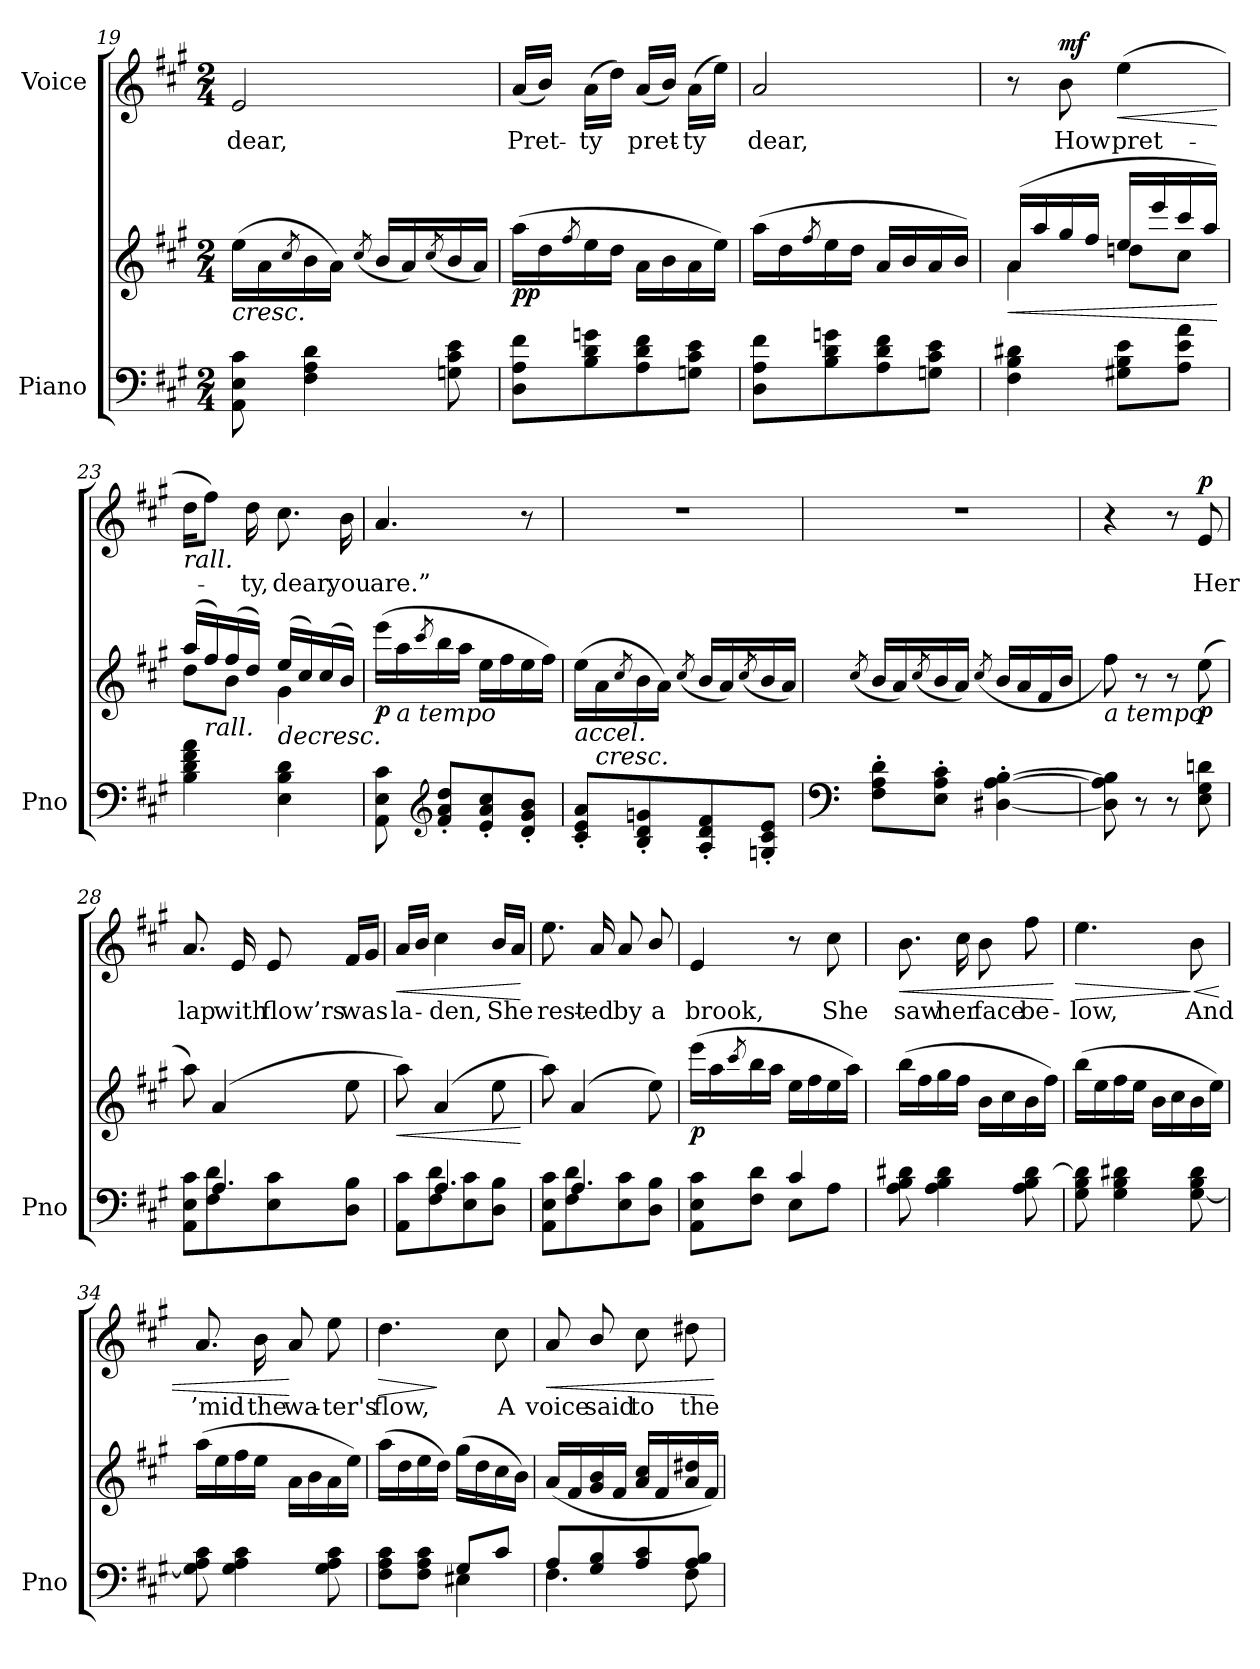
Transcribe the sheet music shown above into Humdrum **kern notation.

**kern	**kern	**dynam	**kern	**text	**dynam
*part2	*part2	*part2	*part1	*part1	*part1
*staff3	*staff2	*staff2/3	*staff1	*staff1	*staff1
*I"Piano	*	*	*I"Voice	*	*
*I'Pno	*	*	*	*	*
!!LO:LB:g=z
*clefF4	*clefG2	*	*clefG2	*	*
*k[f#c#g#]	*k[f#c#g#]	*	*k[f#c#g#]	*	*
*M2/4	*M2/4	*	*M2/4	*	*
=19	=19	=19	=19	=19	=19
!	!	!LO:HP:b	!	!LO:LY:b	!
8AA\ 8E\ 8c#\	(16ee\LL	<	2e/	dear,	.
.	16a\	.	.	.	.
.	8qcc#/	.	.	.	.
4F#\ 4A\ 4d\	16b\	.	.	.	.
.	16a\JJ)	.	.	.	.
.	(8qcc#/	.	.	.	.
.	16b/LL	.	.	.	.
.	16a/)	.	.	.	.
.	(8qcc#/	.	.	.	.
8Gn\ 8c#\ 8e\	16b/	.	.	.	.
.	16a/JJ)	.	.	.	.
=20	=20	=20	=20	=20	=20
!	!	!LO:DY:b	!	!LO:LY:b	!
8D\ 8A\ 8f#\L	(16aa\LL	pp	(16a/LL	Pret-	.
.	16dd\	.	16b/JJ)	.	.
.	8qff#/	.	.	.	.
!	!	!	!	!LO:LY:b	!
8B\ 8d\ 8gn\	16ee\	.	(16a\LL	-ty	.
.	16dd\JJ	.	16dd\JJ)	.	.
!	!	!	!	!LO:LY:b	!
8A\ 8d\ 8f#\	16a\LL	.	(16a/LL	pret-	.
.	16b\	.	16b/JJ)	.	.
!	!	!	!	!LO:LY:b	!
8Gn\ 8c#\ 8e\J	16a\	.	(16a\LL	-ty	.
.	16ee\JJ)	.	16ee\JJ)	.	.
!!LO:PB:g=z
=21	=21	=21	=21	=21	=21
!	!	!	!	!LO:LY:b	!
8D\ 8A\ 8f#\L	(16aa\LL	.	2a/	dear,	.
.	16dd\	.	.	.	.
.	8qff#/	.	.	.	.
8B\ 8d\ 8gn\	16ee\	.	.	.	.
.	16dd\JJ	.	.	.	.
8A\ 8d\ 8f#\	16a/LL	.	.	.	.
.	16b/	.	.	.	.
8Gn\ 8c#\ 8e\J	16a/	.	.	.	.
.	16b/JJ)	.	.	.	.
=22	=22	=22	=22	=22	=22
!	!	!LO:HP:b	!	!	!
*	*^	*	*	*	*
4F#\ 4B\ 4d#X\	(16a/LL	4a\	<	8r	.	.
.	16aa/	.	.	.	.	.
!	!	!	!	!	!LO:LY:b	!LO:DY:a
.	16gg#/	.	.	8b\	How	mf
.	16ff#/JJ	.	.	.	.	.
!	!	!	!	!	!LO:LY:b	!LO:HP:b
8G#X\ 8B\ 8e\L	16ee/LL	8ddn\L	.	(4ee\	pret-	<
.	16eee/	.	.	.	.	.
8A\ 8e\ 8a\J	16ccc#/	8cc#\J	.	.	.	.
.	16aa/JJ)	.	.	.	.	.
*	*v	*v	*	*	*	*
.	.	[	.	.	[
!!LO:LB:g=z
=23	=23	=23	=23	=23	=23
*	*^	*	*	*	*
!	!	!	!	!LO:TX:b:i:t=rall.	!	!
4B\ 4d\ 4f#\ 4a\	(16aa/LL	8dd\L	.	16dd\KL	.	.
!	!LO:TX:b:i:t=rall.	!	!	!	!	!
.	16ff#/)	.	.	8ff#\J)	.	.
.	(16ff#/	8b\J	.	.	.	.
!	!	!	!	!	!LO:LY:b	!
.	16dd/JJ)	.	.	16dd\	-ty,	.
!	!	!	!LO:HP:b	!	!LO:LY:b	!
4E\ 4B\ 4d\	(16ee/LL	4g#\	>	8.cc#\	dear,	.
.	16cc#/)	.	.	.	.	.
.	(16cc#/	.	.	.	.	.
!	!	!	!	!	!LO:LY:b	!
.	16b/JJ)	.	.	16b\	you	.
*	*v	*v	*	*	*	*
.	.	[	.	.	.
=24	=24	=24	=24	=24	=24
!	!	!LO:DY:b	!	!LO:LY:b	!
8AA\ 8E\ 8c#\	(16eee\LL	p	4.a/	are.”	.
!	!LO:TX:b:i:t=a tempo	!	!	!	!
.	16aa\	.	.	.	.
*clefG2	*	*	*	*	*
.	8qccc#/	.	.	.	.
8f#/' 8a/' 8dd/'L	16bb\	.	.	.	.
.	16aa\JJ	.	.	.	.
8e/' 8a/' 8cc#/'	16ee\LL	.	.	.	.
.	16ff#\	.	.	.	.
8d/' 8g#/' 8b/'J	16ee\	.	8r	.	.
.	16ff#\JJ)	.	.	.	.
!!LO:LB:g=z
=25	=25	=25	=25	=25	=25
!	!LO:TX:b:i:t=accel.	!	!	!	!
8c#/' 8e/' 8a/'L	(16ee\LL	.	2r	.	.
!	!	!LO:HP:b	!	!	!
.	16a\	<	.	.	.
.	8qcc#/	.	.	.	.
8B/' 8d/' 8gn/'	16b\	.	.	.	.
.	16a\JJ)	.	.	.	.
.	(8qcc#/	.	.	.	.
8A/' 8d/' 8f#/'	16b/LL	.	.	.	.
.	16a/)	.	.	.	.
.	(8qcc#/	.	.	.	.
8Gn/' 8c#/' 8e/'J	16b/	.	.	.	.
.	16a/JJ)	.	.	.	.
=26	=26	=26	=26	=26	=26
*clefF4	*	*	*	*	*
.	(8qcc#/	.	.	.	.
8F#\' 8A\' 8d\'L	16b/LL	.	2r	.	.
.	16a/)	.	.	.	.
.	(8qcc#/	.	.	.	.
8E\' 8A\' 8c#\'J	16b/	.	.	.	.
.	16a/JJ)	.	.	.	.
.	(>8qcc#/	.	.	.	.
[4D#X\' [4A\' [4B\'	16b/LL	.	.	.	.
.	16a/	.	.	.	.
.	16f#/	]	.	.	.
.	16b/JJ	.	.	.	.
=27	=27	=27	=27	=27	=27
!	!LO:TX:b:i:t=a tempo	!	!	!	!
8D#\] 8A\] 8B\]	8ff#\)	.	4r	.	.
8r	8r	.	.	.	.
8r	8r	.	8r	.	.
!	!	!LO:DY:b	!	!LO:LY:b	!LO:DY:a
8E\ 8G#\ 8dn\	(8ee\	p	8e/	Her	p
!!LO:LB:g=z
=28	=28	=28	=28	=28	=28
*^	*	*	*	*	*
!	!	!	!	!	!LO:LY:b	!
8ryy	8AA\ 8E\ 8c#\L	8aa\)	.	8.a/	lap	.
4.A/	8F#\ 8d\	(4a/	.	.	.	.
!	!	!	!	!	!LO:LY:b	!
.	.	.	.	16e/	with	.
!	!	!	!	!	!LO:LY:b	!
.	8E\ 8c#\	.	.	8e/	flow’rs	.
!	!	!	!	!	!LO:LY:b	!
.	8D\ 8B\J	8ee\	.	16f#/LL	was	.
.	.	.	.	16g#/JJ	.	.
=29	=29	=29	=29	=29	=29	=29
!	!	!	!LO:HP:b	!	!LO:LY:b	!LO:HP:b
8ryy	8AA\ 8c#\L	8aa\)	<	16a/LL	la-	<
.	.	.	.	16b/JJ	.	.
!	!	!	!	!	!LO:LY:b	!
4.A/	8F#\ 8d\	(4a/	.	4cc#\	-den,	.
.	8E\ 8c#\	.	.	.	.	.
!	!	!	!	!	!LO:LY:b	!
.	8D\ 8B\J	8ee\	.	16b/LL	She	.
.	.	.	.	16a/JJ	.	.
*v	*v	*	*	*	*	*
.	.	[	.	.	[
=30	=30	=30	=30	=30	=30
*^	*	*	*	*	*
!	!	!	!	!	!LO:LY:b	!
8ryy	8AA\ 8E\ 8c#\L	8aa\)	.	8.ee\	rest-	.
4.A/	8F#\ 8d\	(4a/	.	.	.	.
!	!	!	!	!	!LO:LY:b	!
.	.	.	.	16a/	-ed	.
!	!	!	!	!	!LO:LY:b	!
.	8E\ 8c#\	.	.	8a/	by	.
!	!	!	!	!	!LO:LY:b	!
.	8D\ 8B\J	8ee\)	.	8b/	a	.
!!LO:PB:g=z
=31	=31	=31	=31	=31	=31	=31
!	!	!	!LO:DY:b	!	!LO:LY:b	!
8AA\ 8E\ 8c#\L	4ryy	(16eee\LL	p	4e/	brook,	.
.	.	16aa\	.	.	.	.
.	.	8qccc#/	.	.	.	.
8F#\ 8d\J	.	16bb\	.	.	.	.
.	.	16aa\JJ	.	.	.	.
4c#/	8E\L	16ee\LL	.	8r	.	.
.	.	16ff#\	.	.	.	.
!	!	!	!	!	!LO:LY:b	!
.	8A\J	16ee\	.	8cc#\	She	.
.	.	16aa\JJ)	.	.	.	.
*v	*v	*	*	*	*	*
=32	=32	=32	=32	=32	=32
!	!	!	!	!LO:LY:b	!LO:HP:b
8A\ 8B\ 8d#X\	(16bb\LL	.	8.b\	saw	<
.	16ff#\	.	.	.	.
4A\ 4B\ 4d#\	16gg#\	.	.	.	.
!	!	!	!	!LO:LY:b	!
.	16ff#\JJ	.	16cc#\	her	.
!	!	!	!	!LO:LY:b	!
.	16b\LL	.	8b\	face	.
.	16cc#\	.	.	.	.
!	!	!	!	!LO:LY:b	!
8A\ 8B\ [8d#\	16b\	.	8ff#\	be-	.
.	16ff#\JJ)	.	.	.	.
.	.	.	.	.	[
!!LO:LB:g=z
=33	=33	=33	=33	=33	=33
!	!	!	!	!LO:LY:b	!LO:HP:b
8G#\ 8B\ 8d#\]	(16bb\LL	.	4.ee\	-low,	>
.	16ee\	.	.	.	.
4G#\ 4B\ 4d#X\	16ff#\	.	.	.	.
.	16ee\JJ	.	.	.	.
.	16b\LL	.	.	.	.
.	16cc#\	.	.	.	.
!	!	!	!	!LO:LY:b	!LO:HP:n=1:b
[8G#\ 8B\ 8d#\	16b\	.	8b\	And	] <
.	16ee\JJ)	.	.	.	.
=34	=34	=34	=34	=34	=34
!	!	!	!	!LO:LY:b	!
8G#\] 8A\ 8c#\	(16aa\LL	.	8.a/	’mid	.
.	16ee\	.	.	.	.
4G#\ 4A\ 4c#\	16ff#\	.	.	.	.
!	!	!	!	!LO:LY:b	!
.	16ee\JJ	.	16b\	the	.
!	!	!	!	!LO:LY:b	!
.	16a\LL	.	8a/	wa-	[
.	16b\	.	.	.	.
!	!	!	!	!LO:LY:b	!
8G#\ 8A\ 8c#\	16a\	.	8ee\	-ter's	.
.	16ee\JJ)	.	.	.	.
!!LO:LB:g=z
=35	=35	=35	=35	=35	=35
*^	*	*	*	*	*
!	!	!	!	!	!LO:LY:b	!LO:HP:b
*	*	*	*	*^	*	*
8F#\ 8A\ 8c#\L	4ryy	(16aa\LL	.	4.dd\	8.ryy	flow,	>
.	.	16dd\	.	.	.	.	.
8F#\ 8A\ 8c#\J	.	16ee\	.	.	.	.	.
.	.	16dd\JJ)	.	.	4ryy	.	]
8G#/L	4E#X\	(16gg#\LL	.	.	.	.	.
.	.	16dd\	.	.	.	.	.
!	!	!	!	!	!	!LO:LY:b	!
8c#/J	.	16cc#\	.	8cc#\	.	A	.
.	.	16b\JJ)	.	.	16ryy	.	.
=36	=36	=36	=36	=36	=36	=36	=36
!	!	!	!	!	!	!LO:LY:b	!LO:HP:b
*	*	*	*	*v	*v	*	*
8A/L	4.F#\	(>16a/LL	.	8a/	voice	<
.	.	16f#/	.	.	.	.
!	!	!	!	!	!LO:LY:b	!
8G#/ 8B/	.	16g#/ 16b/	.	8b/	said	.
.	.	16f#/JJ	.	.	.	.
!	!	!	!	!	!LO:LY:b	!
8A/ 8c#/	.	16a/ 16cc#/LL	.	8cc#\	to	.
.	.	16f#/	.	.	.	.
!	!	!	!	!	!LO:LY:b	!
8A/ 8B/J	8F#\	16a/ 16dd#X/	.	8dd#X\	the	.
.	.	16f#/JJ)	.	.	.	.
*v	*v	*	*	*	*	*
.	.	[	.	.	[
=	=	=	=	=	=
*-	*-	*-	*-	*-	*-
